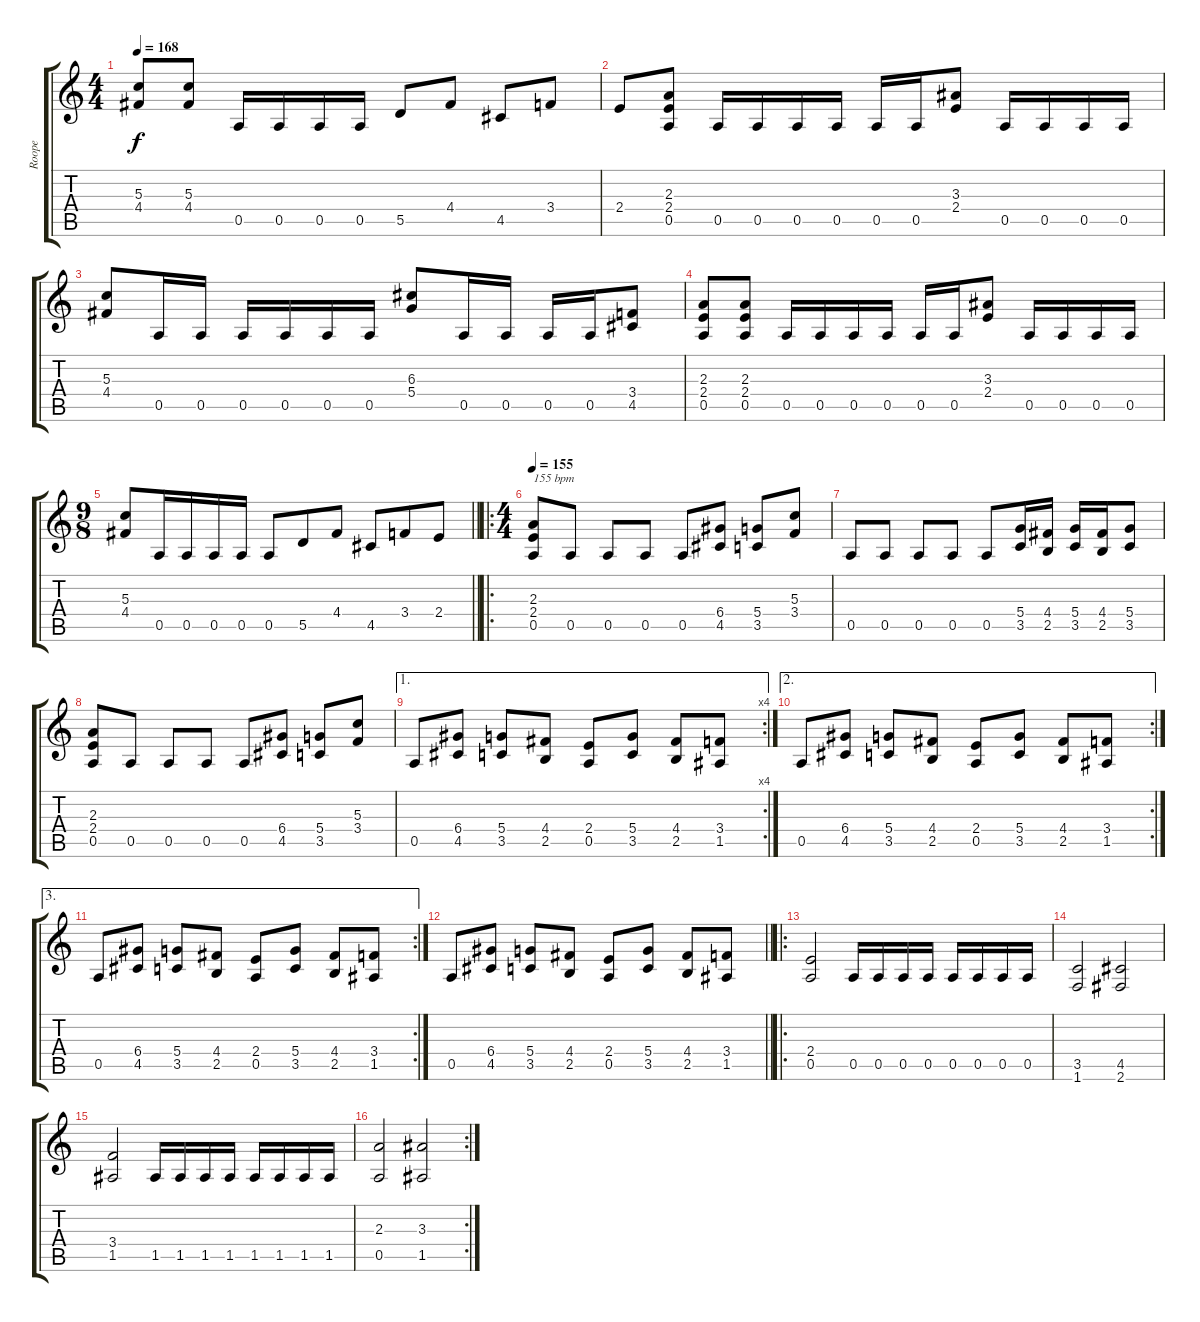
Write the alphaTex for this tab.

\track ("Roope" "Roope") {instrument distortionguitar}
\staff {score tabs}
\tuning (E4 B3 G3 D3 A2 E2) {hide}
\ts (4 4)
\tempo 168
\clef g2
\ks c
(5.3 4.4).8{dy f} (5.3 4.4).8 0.5.16 0.5.16 0.5.16 0.5.16 5.5.8 4.4.8 4.5.8 3.4.8 |
2.4.8 (2.3 2.4 0.5).8 0.5.16 0.5.16 0.5.16 0.5.16 0.5.16 0.5.16 (3.3 2.4).8 0.5.16 0.5.16 0.5.16 0.5.16 |
(5.3 4.4).8 0.5.16 0.5.16 0.5.16 0.5.16 0.5.16 0.5.16 (6.3 5.4).8 0.5.16 0.5.16 0.5.16 0.5.16 (3.4 4.5).8 |
(2.3 2.4 0.5).8 (2.3 2.4 0.5).8 0.5.16 0.5.16 0.5.16 0.5.16 0.5.16 0.5.16 (3.3 2.4).8 0.5.16 0.5.16 0.5.16 0.5.16 |
\ts (9 8)
\barLineRight lightlight
(5.3 4.4).8 0.5.16 0.5.16 0.5.16 0.5.16 0.5.8 5.5.8 4.4.8 4.5.8 3.4.8 2.4.8 |
\ro
\ts (4 4)
\tempo 155
(2.3 2.4 0.5).8{txt "155 bpm"} 0.5.8 0.5.8 0.5.8 0.5.8 (6.4 4.5).8 (5.4 3.5).8 (5.3 3.4).8 |
0.5.8 0.5.8 0.5.8 0.5.8 0.5.8 (5.4 3.5).16 (4.4 2.5).16 (5.4 3.5).16 (4.4 2.5).16 (5.4 3.5).8 |
(2.3 2.4 0.5).8 0.5.8 0.5.8 0.5.8 0.5.8 (6.4 4.5).8 (5.4 3.5).8 (5.3 3.4).8 |
\ae 1
\rc 4
0.5.8 (6.4 4.5).8 (5.4 3.5).8 (4.4 2.5).8 (2.4 0.5).8 (5.4 3.5).8 (4.4 2.5).8 (3.4 1.5).8 |
\ae 2
\rc 2
0.5.8 (6.4 4.5).8 (5.4 3.5).8 (4.4 2.5).8 (2.4 0.5).8 (5.4 3.5).8 (4.4 2.5).8 (3.4 1.5).8 |
\ae 3
\rc 2
0.5.8 (6.4 4.5).8 (5.4 3.5).8 (4.4 2.5).8 (2.4 0.5).8 (5.4 3.5).8 (4.4 2.5).8 (3.4 1.5).8 |
\barLineRight lightlight
0.5.8 (6.4 4.5).8 (5.4 3.5).8 (4.4 2.5).8 (2.4 0.5).8 (5.4 3.5).8 (4.4 2.5).8 (3.4 1.5).8 |
\ro
(2.4 0.5).2 0.5.16 0.5.16 0.5.16 0.5.16 0.5.16 0.5.16 0.5.16 0.5.16 |
(3.5 1.6).2 (4.5 2.6).2 |
(3.4 1.5).2 1.5.16 1.5.16 1.5.16 1.5.16 1.5.16 1.5.16 1.5.16 1.5.16 |
\rc 2
(2.3 0.5).2 (3.3 1.5).2
